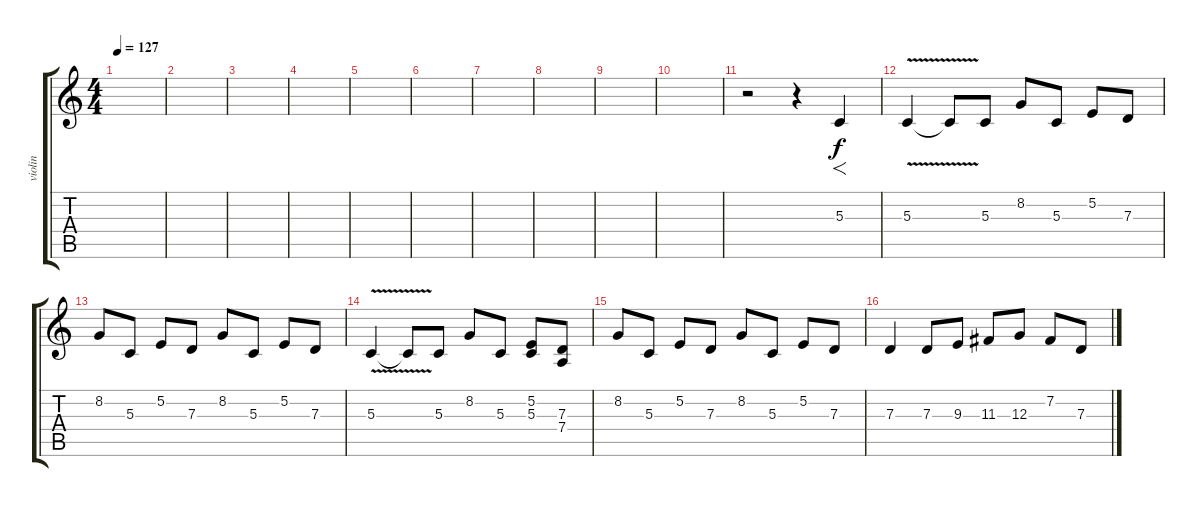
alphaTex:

\track ("violin" "violin") {instrument violin}
\staff {score tabs}
\tuning (E4 B3 G3 D3 A2 E2) {hide}
\ts (4 4)
\tempo 127
\clef g2
\ks c
|
|
|
|
|
|
|
|
|
|
r.2 r.4 5.3.4{f} |
5.3{v}.4 5.3{t}.8 5.3.8 8.2.8 5.3.8 5.2.8 7.3.8 |
8.2.8 5.3.8 5.2.8 7.3.8 8.2.8 5.3.8 5.2.8 7.3.8 |
5.3{v}.4 5.3{t}.8 5.3.8 8.2.8 5.3.8 (5.2 5.3).8 (7.3 7.4).8 |
8.2.8 5.3.8 5.2.8 7.3.8 8.2.8 5.3.8 5.2.8 7.3.8 |
7.3.4 7.3.8 9.3.8 11.3.8 12.3.8 7.2.8 7.3.8
